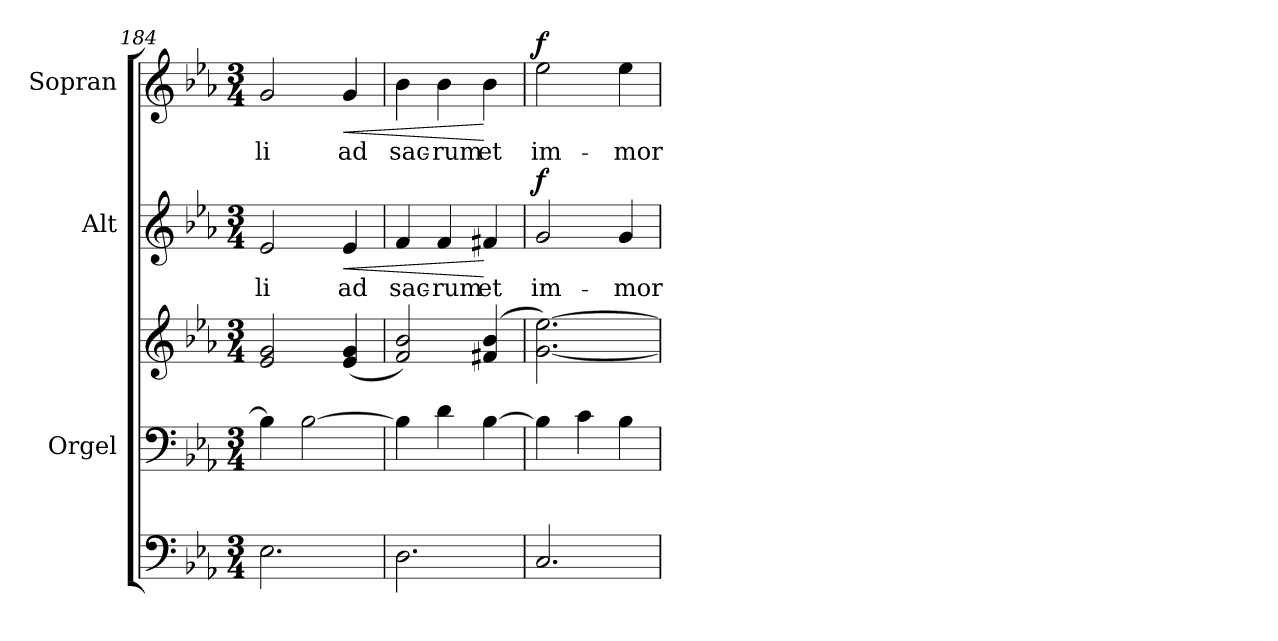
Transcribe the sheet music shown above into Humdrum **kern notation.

**kern	**kern	**kern	**kern	**text	**dynam	**kern	**text	**dynam
*part4	*part3	*part3	*part2	*part2	*part2	*part1	*part1	*part1
*staff5	*staff4	*staff3	*staff2	*staff2	*staff2	*staff1	*staff1	*staff1
*	*I"Orgel	*	*I"Alt	*	*	*I"Sopran	*	*
*	*I'Org.	*	*I'A.	*	*	*I'S.	*	*
*clefF4	*clefF4	*clefG2	*clefG2	*	*	*clefG2	*	*
*k[b-e-a-]	*k[b-e-a-]	*k[b-e-a-]	*k[b-e-a-]	*	*	*k[b-e-a-]	*	*
*E-:	*E-:	*E-:	*E-:	*	*	*E-:	*	*
*M3/4	*M3/4	*M3/4	*M3/4	*	*	*M3/4	*	*
=184	=184	=184	=184	=184	=184	=184	=184	=184
!	!	!	!	!LO:LY:b	!	!	!LO:LY:b	!
2.E-\	4B-\]	2e-/ 2g/	2e-/	-li	.	2g/	-li	.
.	[2B-\	.	.	.	.	.	.	.
!	!	!	!	!LO:LY:b	!LO:HP:b	!	!LO:LY:b	!LO:HP:b
.	.	(4e-/ 4g/	4e-/	ad	<	4g/	ad	<
=185	=185	=185	=185	=185	=185	=185	=185	=185
!	!	!	!	!LO:LY:b	!	!	!LO:LY:b	!
2.D\	4B-\]	2f/ 2b-/)	4f/	sac-	.	4b-\	sac-	.
!	!	!	!	!LO:LY:b	!	!	!LO:LY:b	!
.	4d\	.	4f/	-rum	.	4b-\	-rum	.
!	!	!	!	!LO:LY:b	!	!	!LO:LY:b	!
.	[4B-\	(4f#X/ 4b-/	4f#X/	et	[	4b-\	et	[
=186	=186	=186	=186	=186	=186	=186	=186	=186
!	!	!	!	!LO:LY:b	!LO:DY:a	!	!LO:LY:b	!LO:DY:a
2.C/	4B-\]	[2.g\ [2.ee-\)	2g/	im-	f	2ee-\	im-	f
.	4c\	.	.	.	.	.	.	.
!	!	!	!	!LO:LY:b	!	!	!LO:LY:b	!
.	4B-\	.	4g/	-mor-	.	4ee-\	-mor-	.
=	=	=	=	=	=	=	=	=
*-	*-	*-	*-	*-	*-	*-	*-	*-
